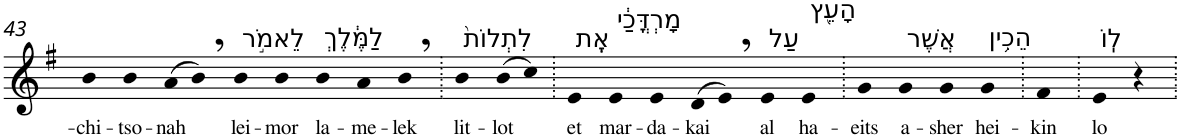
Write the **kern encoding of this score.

**kern	**text
*part1	*part1
*staff1	*staff1
*I"Piano	*
*I'Pno	*
!!LO:PB:g=z
*clefG2	*
*k[f#]	*
*G:	*
=43	=43
!	!LO:LY:b
4b	-chi-
!	!LO:LY:b
4b	-tso-
!	!LO:LY:b
(>8a	-nah
8b,)	.
!LO:TX:a:t=לֵאמֹ֣ר	!
!	!LO:LY:b
4b	lei-
!	!LO:LY:b
4b	-mor
!LO:TX:a:t=לַמֶּ֔לֶךְ	!
!	!LO:LY:b
4b	la-
!	!LO:LY:b
4a	-me-
!	!LO:LY:b
4b,	-lek
=44.	=44.
!LO:TX:a:t=לִתְלוֹת֙	!
!	!LO:LY:b
4b	lit-
!	!LO:LY:b
(>8b	-lot
8cc)	.
=45.	=45.
!LO:TX:a:t=אֶֽת	!
!	!LO:LY:b
4e	et
!LO:TX:a:t=מָרְדֳּכַ֔י	!
!	!LO:LY:b
4e	mar-
!	!LO:LY:b
4e	-da-
!	!LO:LY:b
(>8d	-kai
8e,)	.
!LO:TX:a:t=עַל	!
!	!LO:LY:b
4e	al
!LO:TX:a:t=הָעֵ֖ץ	!
!	!LO:LY:b
4e	ha-
=46.	=46.
!	!LO:LY:b
4g	-eits
!LO:TX:a:t=אֲשֶׁר	!
!	!LO:LY:b
4g	a-
!	!LO:LY:b
4g	-sher
!LO:TX:a:t=הֵכִ֥ין	!
!	!LO:LY:b
4g	hei-
=47.	=47.
!	!LO:LY:b
4f#	-kin
=48.	=48.
!LO:TX:a:t=לֽוֹ	!
!	!LO:LY:b
4e	lo
4r	.
=.	=.
*-	*-
